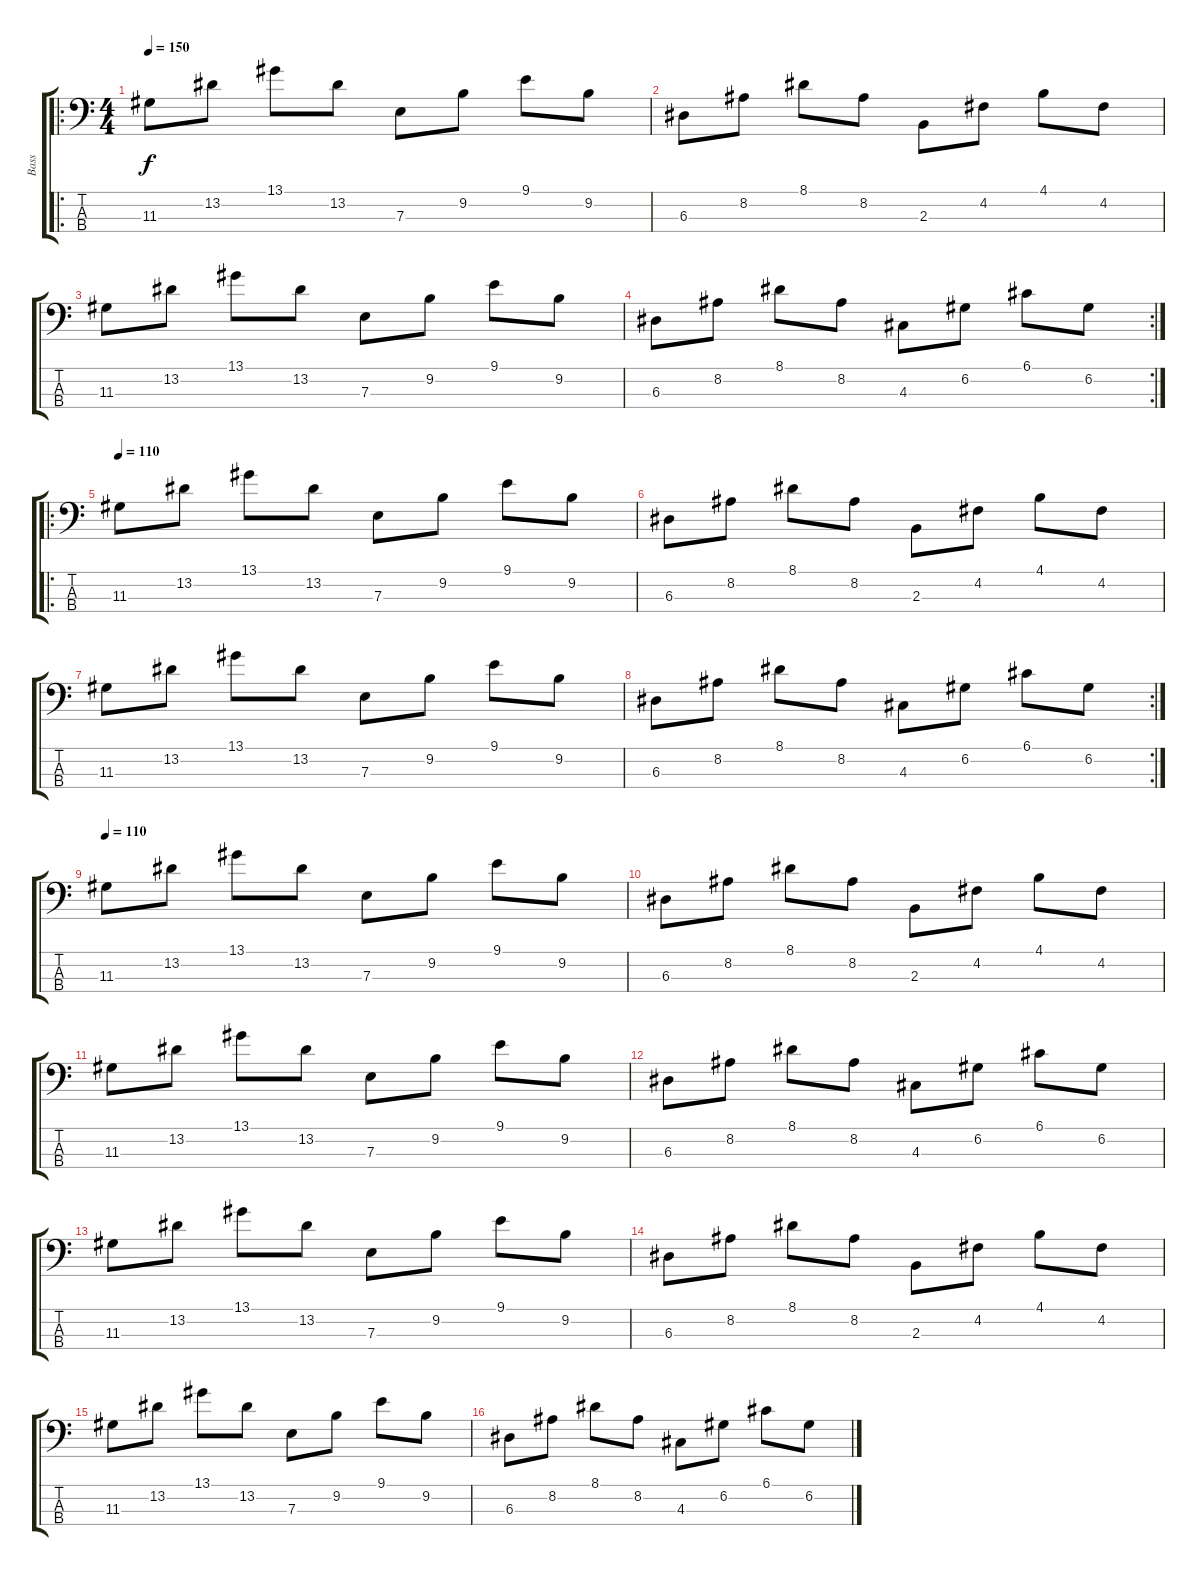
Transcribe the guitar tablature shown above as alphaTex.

\track ("Bass" "Bass") {instrument electricbassfinger}
\staff {score tabs}
\tuning (G2 D2 A1 E1) {hide}
\ro
\ts (4 4)
\tempo 150
\tempo 110
\tempo 150
\clef f4
\ks c
11.3.8{dy f instrument electricbassfinger} 13.2.8 13.1.8 13.2.8 7.3.8 9.2.8 9.1.8 9.2.8 |
6.3.8 8.2.8 8.1.8 8.2.8 2.3.8 4.2.8 4.1.8 4.2.8 |
11.3.8 13.2.8 13.1.8 13.2.8 7.3.8 9.2.8 9.1.8 9.2.8 |
\rc 2
6.3.8 8.2.8 8.1.8 8.2.8 4.3.8 6.2.8 6.1.8 6.2.8 |
\ro
\tempo 110
11.3.8 13.2.8 13.1.8 13.2.8 7.3.8 9.2.8 9.1.8 9.2.8 |
6.3.8 8.2.8 8.1.8 8.2.8 2.3.8 4.2.8 4.1.8 4.2.8 |
11.3.8 13.2.8 13.1.8 13.2.8 7.3.8 9.2.8 9.1.8 9.2.8 |
\rc 2
6.3.8 8.2.8 8.1.8 8.2.8 4.3.8 6.2.8 6.1.8 6.2.8 |
\tempo 110
11.3.8 13.2.8 13.1.8 13.2.8 7.3.8 9.2.8 9.1.8 9.2.8 |
6.3.8 8.2.8 8.1.8 8.2.8 2.3.8 4.2.8 4.1.8 4.2.8 |
11.3.8 13.2.8 13.1.8 13.2.8 7.3.8 9.2.8 9.1.8 9.2.8 |
6.3.8 8.2.8 8.1.8 8.2.8 4.3.8 6.2.8 6.1.8 6.2.8 |
11.3.8 13.2.8 13.1.8 13.2.8 7.3.8 9.2.8 9.1.8 9.2.8 |
6.3.8 8.2.8 8.1.8 8.2.8 2.3.8 4.2.8 4.1.8 4.2.8 |
11.3.8 13.2.8 13.1.8 13.2.8 7.3.8 9.2.8 9.1.8 9.2.8 |
6.3.8 8.2.8 8.1.8 8.2.8 4.3.8 6.2.8 6.1.8 6.2.8
